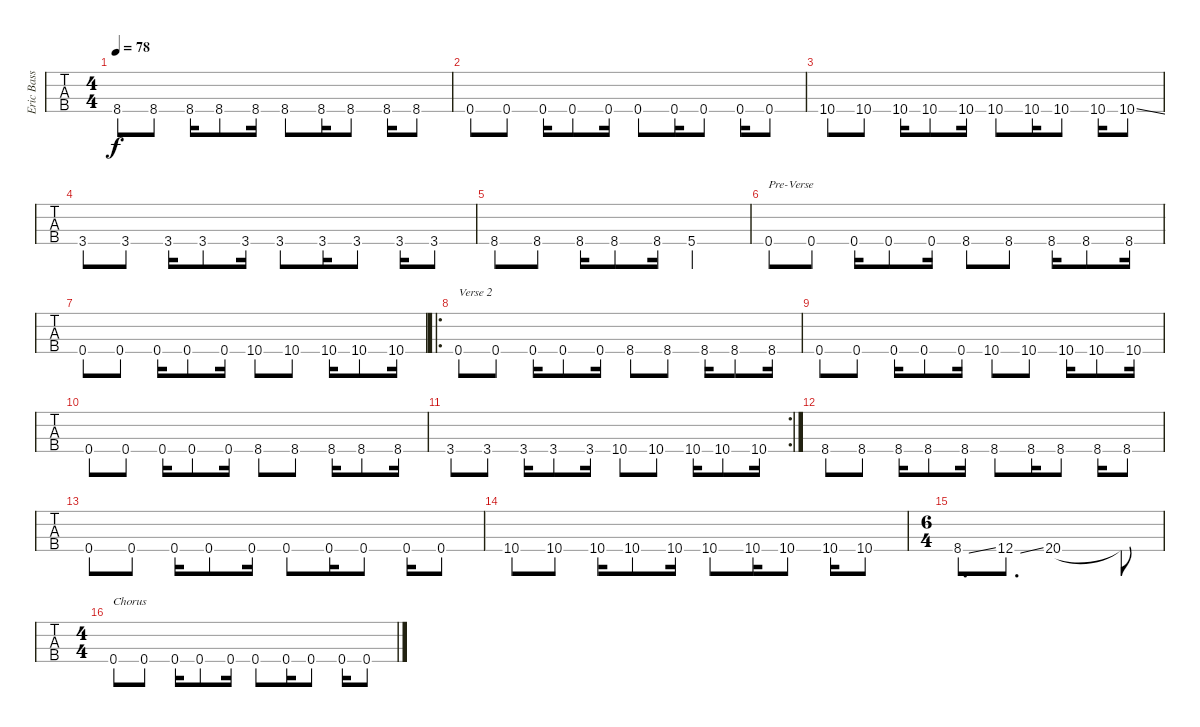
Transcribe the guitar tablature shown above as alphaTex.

\track ("Eric Bass" "Eric Bass") {instrument electricbasspick}
\staff {tabs}
\tuning (G2 D2 A1 D1) {hide}
\ts (4 4)
\tempo 78
\clef f4
\ks c
8.4.8{dy f} 8.4.8 8.4.16 8.4.8 8.4.16 8.4.8 8.4.16 8.4.8 8.4.16 8.4.8 |
0.4.8 0.4.8 0.4.16 0.4.8 0.4.16 0.4.8 0.4.16 0.4.8 0.4.16 0.4.8 |
10.4.8 10.4.8 10.4.16 10.4.8 10.4.16 10.4.8 10.4.16 10.4.8 10.4.16 10.4{ss}.8 |
3.4.8 3.4.8 3.4.16 3.4.8 3.4.16 3.4.8 3.4.16 3.4.8 3.4.16 3.4.8 |
8.4.8 8.4.8 8.4.16 8.4.8 8.4.16 5.4.2 |
0.4.8{txt "Pre-Verse"} 0.4.8 0.4.16 0.4.8 0.4.16 8.4.8 8.4.8 8.4.16 8.4.8 8.4.16 |
0.4.8 0.4.8 0.4.16 0.4.8 0.4.16 10.4.8 10.4.8 10.4.16 10.4.8 10.4.16 |
\ro
0.4.8{txt "Verse 2"} 0.4.8 0.4.16 0.4.8 0.4.16 8.4.8 8.4.8 8.4.16 8.4.8 8.4.16 |
0.4.8 0.4.8 0.4.16 0.4.8 0.4.16 10.4.8 10.4.8 10.4.16 10.4.8 10.4.16 |
0.4.8 0.4.8 0.4.16 0.4.8 0.4.16 8.4.8 8.4.8 8.4.16 8.4.8 8.4.16 |
\rc 2
3.4.8 3.4.8 3.4.16 3.4.8 3.4.16 10.4.8 10.4.8 10.4.16 10.4.8 10.4.16 |
8.4.8 8.4.8 8.4.16 8.4.8 8.4.16 8.4.8 8.4.16 8.4.8 8.4.16 8.4.8 |
0.4.8 0.4.8 0.4.16 0.4.8 0.4.16 0.4.8 0.4.16 0.4.8 0.4.16 0.4.8 |
10.4.8 10.4.8 10.4.16 10.4.8 10.4.16 10.4.8 10.4.16 10.4.8 10.4.16 10.4.8 |
\ts (6 4)
8.4{ss}.8{d} 12.4{ss}.8{d} 20.4.1 20.4{t}.8 |
\ts (4 4)
0.4.8{txt "Chorus"} 0.4.8 0.4.16 0.4.8 0.4.16 0.4.8 0.4.16 0.4.8 0.4.16 0.4.8
